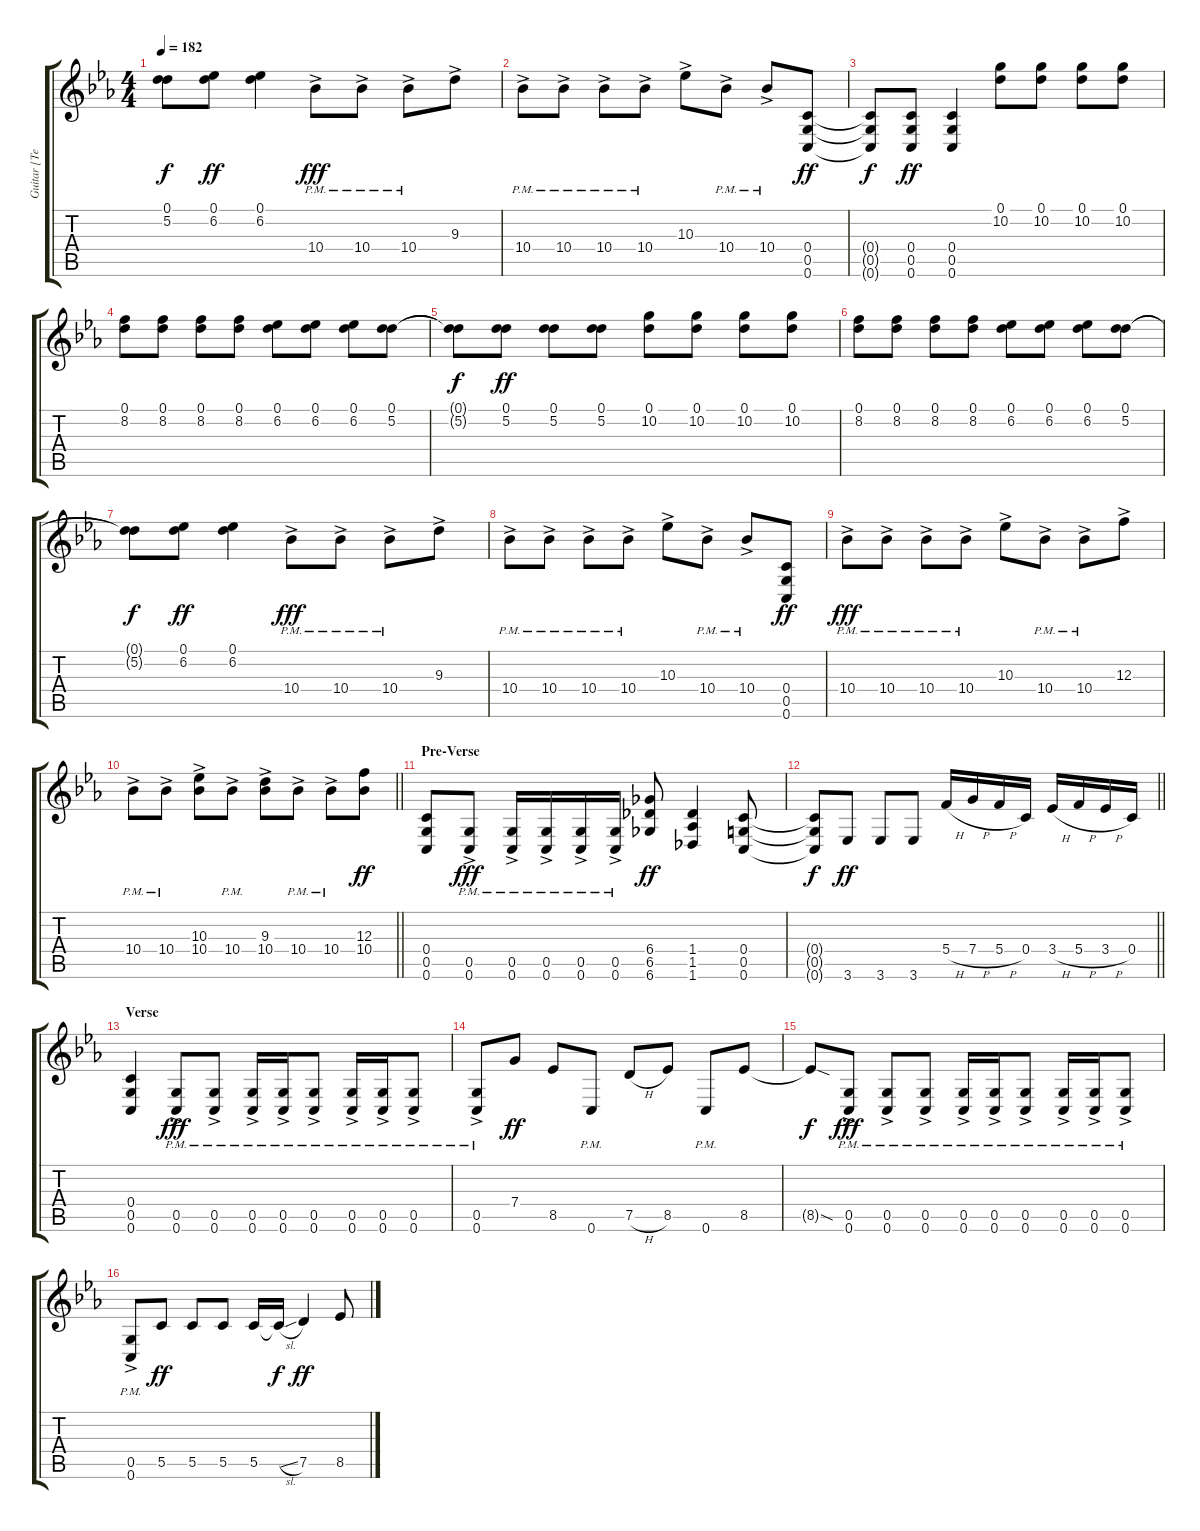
\track ("Guitar [Teppei]" "Guitar [Te") {instrument distortionguitar}
\staff {score tabs}
\tuning (D4 A3 F3 C3 G2 C2) {hide}
\ts (4 4)
\tempo 182
\clef g2
\ks eb
(0.1{t} 5.2{t}).8{dy f} (0.1 6.2).8{dy ff} (0.1 6.2).4 10.4{ac pm}.8{dy fff} 10.4{ac pm}.8 10.4{ac pm}.8 9.3{ac}.8 |
10.4{ac pm}.8 10.4{ac pm}.8 10.4{ac pm}.8 10.4{ac pm}.8 10.3{ac}.8 10.4{ac pm}.8 10.4{ac pm}.8 (0.4 0.5 0.6).8{dy ff} |
(0.4{t} 0.5{t} 0.6{t}).8{dy f} (0.4 0.5 0.6).8{dy ff} (0.4 0.5 0.6).4 (0.1 10.2).8 (0.1 10.2).8 (0.1 10.2).8 (0.1 10.2).8 |
(0.1 8.2).8 (0.1 8.2).8 (0.1 8.2).8 (0.1 8.2).8 (0.1 6.2).8 (0.1 6.2).8 (0.1 6.2).8 (0.1 5.2).8 |
(0.1{t} 5.2{t}).8{dy f} (0.1 5.2).8{dy ff} (0.1 5.2).8 (0.1 5.2).8 (0.1 10.2).8 (0.1 10.2).8 (0.1 10.2).8 (0.1 10.2).8 |
(0.1 8.2).8 (0.1 8.2).8 (0.1 8.2).8 (0.1 8.2).8 (0.1 6.2).8 (0.1 6.2).8 (0.1 6.2).8 (0.1 5.2).8 |
(0.1{t} 5.2{t}).8{dy f} (0.1 6.2).8{dy ff} (0.1 6.2).4 10.4{ac pm}.8{dy fff} 10.4{ac pm}.8 10.4{ac pm}.8 9.3{ac}.8 |
10.4{ac pm}.8 10.4{ac pm}.8 10.4{ac pm}.8 10.4{ac pm}.8 10.3{ac}.8 10.4{ac pm}.8 10.4{ac pm}.8 (0.4 0.5 0.6).8{dy ff} |
10.4{ac pm}.8{dy fff} 10.4{ac pm}.8 10.4{ac pm}.8 10.4{ac pm}.8 10.3{ac}.8 10.4{ac pm}.8 10.4{ac pm}.8 12.3{ac}.8 |
\barLineRight lightlight
10.4{ac pm}.8 10.4{ac pm}.8 (10.3{ac} 10.4{ac}).8 10.4{ac pm}.8 (9.3{ac} 10.4{ac}).8 10.4{ac pm}.8 10.4{ac pm}.8 (12.3 10.4).8{dy ff} |
\section ("" "Pre-Verse")
(0.4 0.5 0.6).8 (0.5{ac pm} 0.6{ac pm}).8{dy fff} (0.5{ac pm} 0.6{ac pm}).16 (0.5{ac pm} 0.6{ac pm}).16 (0.5{ac pm} 0.6{ac pm}).16 (0.5{ac pm} 0.6{ac pm}).16 (6.4 6.5 6.6).8{dy ff} (1.4 1.5 1.6).4 (0.4 0.5 0.6).8 |
\barLineRight lightlight
(0.4{t} 0.5{t} 0.6{t}).8{dy f} 3.6.8{dy ff} 3.6.8 3.6.8 5.4{h}.16 7.4{h}.16 5.4{h}.16 0.4.16 3.4{h}.16 5.4{h}.16 3.4{h}.16 0.4.16 |
\section ("" "Verse")
(0.4 0.5 0.6).4 (0.5{ac pm} 0.6{ac pm}).8{dy fff} (0.5{ac pm} 0.6{ac pm}).8 (0.5{ac pm} 0.6{ac pm}).16 (0.5{ac pm} 0.6{ac pm}).16 (0.5{ac pm} 0.6{ac pm}).8 (0.5{ac pm} 0.6{ac pm}).16 (0.5{ac pm} 0.6{ac pm}).16 (0.5{ac pm} 0.6{ac pm}).8 |
(0.5{ac pm} 0.6{ac pm}).8 7.4.8{dy ff} 8.5.8 0.6{pm}.8 7.5{h}.8 8.5.8 0.6{pm}.8 8.5.8 |
8.5{sod t}.8{dy f} (0.5{ac pm} 0.6{ac pm}).8{dy fff} (0.5{ac pm} 0.6{ac pm}).8 (0.5{ac pm} 0.6{ac pm}).8 (0.5{ac pm} 0.6{ac pm}).16 (0.5{ac pm} 0.6{ac pm}).16 (0.5{ac pm} 0.6{ac pm}).8 (0.5{ac pm} 0.6{ac pm}).16 (0.5{ac pm} 0.6{ac pm}).16 (0.5{ac pm} 0.6{ac pm}).8 |
(0.5{ac pm} 0.6{ac pm}).8 5.5.8{dy ff} 5.5.8 5.5.8 5.5.16 5.5{sl t}.16{dy f} 7.5.4{dy ff} 8.5.8
